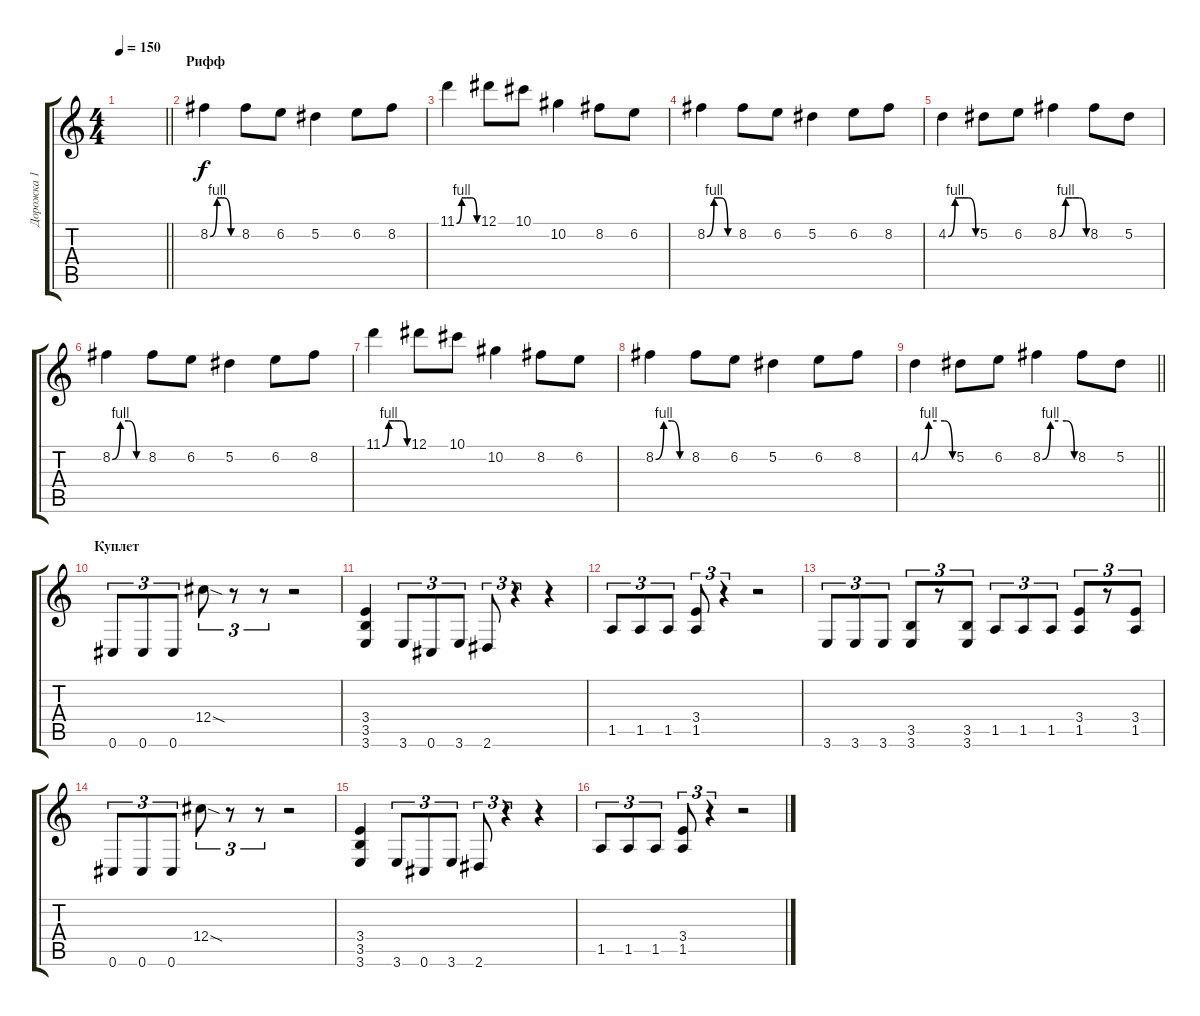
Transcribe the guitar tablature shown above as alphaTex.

\track ("Дорожка 1" "Дорожка 1") {instrument overdrivenguitar}
\staff {score tabs}
\tuning (Eb4 Bb3 Gb3 Db3 Ab2 Db2) {hide}
\ts (4 4)
\tempo 150
\clef g2
\barLineRight lightlight
\ks c
|
\section ("" "Рифф")
8.2{be (custom 0 0 15 4 30 4 45 0 60 0)}.4 8.2.8 6.2.8 5.2.4 6.2.8 8.2.8 |
11.1{be (custom 0 0 15 4 30 4 45 4 60 0)}.4 12.1.8 10.1.8 10.2.4 8.2.8 6.2.8 |
8.2{be (custom 0 0 15 4 30 4 45 0 60 0)}.4 8.2.8 6.2.8 5.2.4 6.2.8 8.2.8 |
4.2{be (custom 0 0 15 4 30 4 45 4 60 0)}.4 5.2.8 6.2.8 8.2{be (custom 0 0 15 4 30 4 45 4 60 0)}.4 8.2.8 5.2.8 |
8.2{be (custom 0 0 15 4 30 4 45 0 60 0)}.4 8.2.8 6.2.8 5.2.4 6.2.8 8.2.8 |
11.1{be (custom 0 0 15 4 30 4 45 4 60 0)}.4 12.1.8 10.1.8 10.2.4 8.2.8 6.2.8 |
8.2{be (custom 0 0 15 4 30 4 45 0 60 0)}.4 8.2.8 6.2.8 5.2.4 6.2.8 8.2.8 |
\barLineRight lightlight
4.2{be (custom 0 0 15 4 30 4 45 4 60 0)}.4 5.2.8 6.2.8 8.2{be (custom 0 0 15 4 30 4 45 4 60 0)}.4 8.2.8 5.2.8 |
\section ("" "Куплет")
0.6.8{tu (3 2)} 0.6.8{tu (3 2)} 0.6.8{tu (3 2)} 12.4{sod}.8{tu (3 2)} r.8{tu (3 2)} r.8{tu (3 2)} r.2 |
(3.4 3.5 3.6).4 3.6.8{tu (3 2)} 0.6.8{tu (3 2)} 3.6.8{tu (3 2)} 2.6.8{tu (3 2)} r.4{tu (3 2)} r.4 |
1.5.8{tu (3 2)} 1.5.8{tu (3 2)} 1.5.8{tu (3 2)} (3.4 1.5).8{tu (3 2)} r.4{tu (3 2)} r.2 |
3.6.8{tu (3 2)} 3.6.8{tu (3 2)} 3.6.8{tu (3 2)} (3.5 3.6).8{tu (3 2)} r.8{tu (3 2)} (3.5 3.6).8{tu (3 2)} 1.5.8{tu (3 2)} 1.5.8{tu (3 2)} 1.5.8{tu (3 2)} (3.4 1.5).8{tu (3 2)} r.8{tu (3 2)} (3.4 1.5).8{tu (3 2)} |
0.6.8{tu (3 2)} 0.6.8{tu (3 2)} 0.6.8{tu (3 2)} 12.4{sod}.8{tu (3 2)} r.8{tu (3 2)} r.8{tu (3 2)} r.2 |
(3.4 3.5 3.6).4 3.6.8{tu (3 2)} 0.6.8{tu (3 2)} 3.6.8{tu (3 2)} 2.6.8{tu (3 2)} r.4{tu (3 2)} r.4 |
1.5.8{tu (3 2)} 1.5.8{tu (3 2)} 1.5.8{tu (3 2)} (3.4 1.5).8{tu (3 2)} r.4{tu (3 2)} r.2
